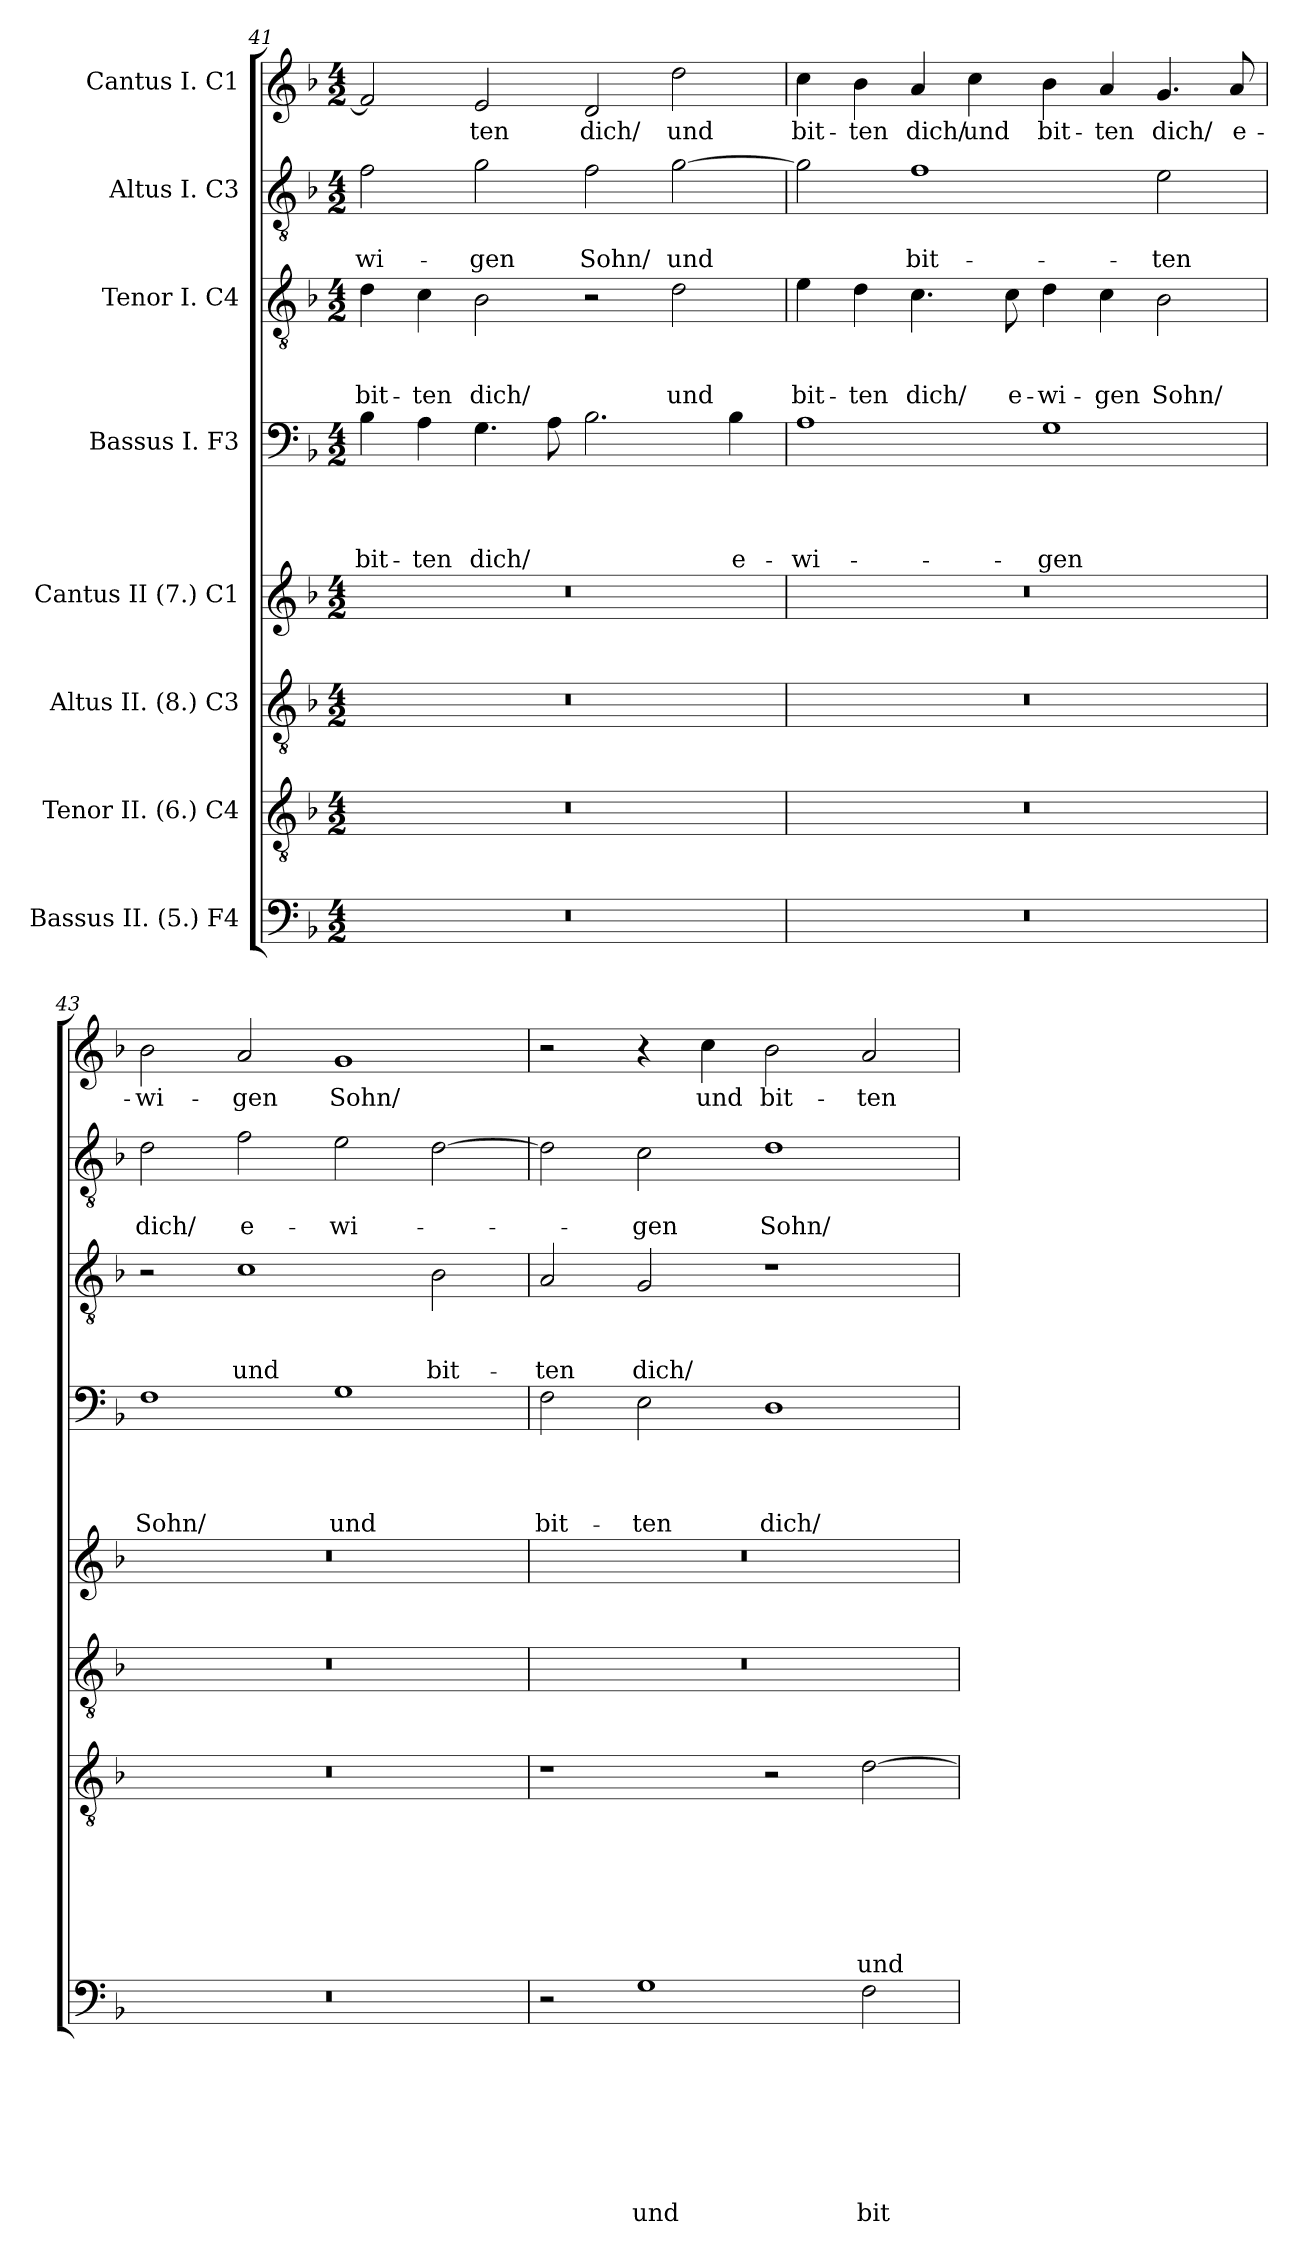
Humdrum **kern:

**kern	**text	**text	**text	**text	**text	**text	**text	**text	**kern	**text	**text	**text	**text	**text	**text	**text	**kern	**kern	**kern	**text	**text	**text	**text	**kern	**text	**text	**text	**kern	**text	**text	**kern	**text
*part8	*part8	*part8	*part8	*part8	*part8	*part8	*part8	*part8	*part7	*part7	*part7	*part7	*part7	*part7	*part7	*part7	*part6	*part5	*part4	*part4	*part4	*part4	*part4	*part3	*part3	*part3	*part3	*part2	*part2	*part2	*part1	*part1
*staff8	*staff8	*staff8	*staff8	*staff8	*staff8	*staff8	*staff8	*staff8	*staff7	*staff7	*staff7	*staff7	*staff7	*staff7	*staff7	*staff7	*staff6	*staff5	*staff4	*staff4	*staff4	*staff4	*staff4	*staff3	*staff3	*staff3	*staff3	*staff2	*staff2	*staff2	*staff1	*staff1
*I"Bassus II. (5.) F4	*	*	*	*	*	*	*	*	*I"Tenor II. (6.) C4	*	*	*	*	*	*	*	*I"Altus II. (8.) C3	*I"Cantus  II (7.) C1	*I"Bassus I. F3	*	*	*	*	*I"Tenor I.  C4	*	*	*	*I"Altus I. C3	*	*	*I"Cantus I. C1	*
*clefF4	*	*	*	*	*	*	*	*	*clefGv2	*	*	*	*	*	*	*	*clefGv2	*clefG2	*clefF4	*	*	*	*	*clefGv2	*	*	*	*clefGv2	*	*	*clefG2	*
*k[b-]	*	*	*	*	*	*	*	*	*k[b-]	*	*	*	*	*	*	*	*k[b-]	*k[b-]	*k[b-]	*	*	*	*	*k[b-]	*	*	*	*k[b-]	*	*	*k[b-]	*
*F:	*	*	*	*	*	*	*	*	*F:	*	*	*	*	*	*	*	*F:	*F:	*F:	*	*	*	*	*F:	*	*	*	*F:	*	*	*F:	*
*M4/2	*	*	*	*	*	*	*	*	*M4/2	*	*	*	*	*	*	*	*M4/2	*M4/2	*M4/2	*	*	*	*	*M4/2	*	*	*	*M4/2	*	*	*M4/2	*
=41	=41	=41	=41	=41	=41	=41	=41	=41	=41	=41	=41	=41	=41	=41	=41	=41	=41	=41	=41	=41	=41	=41	=41	=41	=41	=41	=41	=41	=41	=41	=41	=41
!	!	!	!	!	!	!	!	!	!	!	!	!	!	!	!	!	!	!	!	!	!	!	!LO:LY:b	!	!	!	!LO:LY:b	!	!	!LO:LY:b	!	!
0r	.	.	.	.	.	.	.	.	0r	.	.	.	.	.	.	.	0r	0r	4B-\	.	.	.	bit-	4d\	.	.	bit-	2f\	.	-wi-	2f/]	.
!	!	!	!	!	!	!	!	!	!	!	!	!	!	!	!	!	!	!	!	!	!	!	!LO:LY:b	!	!	!	!LO:LY:b	!	!	!	!	!
.	.	.	.	.	.	.	.	.	.	.	.	.	.	.	.	.	.	.	4A\	.	.	.	-ten	4c\	.	.	-ten	.	.	.	.	.
!	!	!	!	!	!	!	!	!	!	!	!	!	!	!	!	!	!	!	!	!	!	!	!LO:LY:b	!	!	!	!LO:LY:b	!	!	!LO:LY:b	!	!LO:LY:b
.	.	.	.	.	.	.	.	.	.	.	.	.	.	.	.	.	.	.	4.G\	.	.	.	dich/	2B-\	.	.	dich/	2g\	.	-gen	2e/	-ten
.	.	.	.	.	.	.	.	.	.	.	.	.	.	.	.	.	.	.	8A\	.	.	.	.	.	.	.	.	.	.	.	.	.
!	!	!	!	!	!	!	!	!	!	!	!	!	!	!	!	!	!	!	!	!	!	!	!	!	!	!	!	!	!	!LO:LY:b	!	!LO:LY:b
.	.	.	.	.	.	.	.	.	.	.	.	.	.	.	.	.	.	.	2.B-\	.	.	.	.	2r	.	.	.	2f\	.	Sohn/	2d/	dich/
!	!	!	!	!	!	!	!	!	!	!	!	!	!	!	!	!	!	!	!	!	!	!	!	!	!	!	!LO:LY:b	!	!	!LO:LY:b	!	!LO:LY:b
.	.	.	.	.	.	.	.	.	.	.	.	.	.	.	.	.	.	.	.	.	.	.	.	2d\	.	.	und	[2g\	.	und	2dd\	und
!	!	!	!	!	!	!	!	!	!	!	!	!	!	!	!	!	!	!	!	!	!	!	!LO:LY:b	!	!	!	!	!	!	!	!	!
.	.	.	.	.	.	.	.	.	.	.	.	.	.	.	.	.	.	.	4B-\	.	.	.	e-	.	.	.	.	.	.	.	.	.
=42	=42	=42	=42	=42	=42	=42	=42	=42	=42	=42	=42	=42	=42	=42	=42	=42	=42	=42	=42	=42	=42	=42	=42	=42	=42	=42	=42	=42	=42	=42	=42	=42
!	!	!	!	!	!	!	!	!	!	!	!	!	!	!	!	!	!	!	!	!	!	!	!LO:LY:b	!	!	!	!LO:LY:b	!	!	!	!	!LO:LY:b
0r	.	.	.	.	.	.	.	.	0r	.	.	.	.	.	.	.	0r	0r	1A	.	.	.	-wi-	4e\	.	.	bit-	2g\]	.	.	4cc\	bit-
!	!	!	!	!	!	!	!	!	!	!	!	!	!	!	!	!	!	!	!	!	!	!	!	!	!	!	!LO:LY:b	!	!	!	!	!LO:LY:b
.	.	.	.	.	.	.	.	.	.	.	.	.	.	.	.	.	.	.	.	.	.	.	.	4d\	.	.	-ten	.	.	.	4b-\	-ten
!	!	!	!	!	!	!	!	!	!	!	!	!	!	!	!	!	!	!	!	!	!	!	!	!	!	!	!LO:LY:b	!	!	!LO:LY:b	!	!LO:LY:b
.	.	.	.	.	.	.	.	.	.	.	.	.	.	.	.	.	.	.	.	.	.	.	.	4.c\	.	.	dich/	1f	.	bit-	4a/	dich/
!	!	!	!	!	!	!	!	!	!	!	!	!	!	!	!	!	!	!	!	!	!	!	!	!	!	!	!	!	!	!	!	!LO:LY:b
.	.	.	.	.	.	.	.	.	.	.	.	.	.	.	.	.	.	.	.	.	.	.	.	.	.	.	.	.	.	.	4cc\	und
!	!	!	!	!	!	!	!	!	!	!	!	!	!	!	!	!	!	!	!	!	!	!	!	!	!	!	!LO:LY:b	!	!	!	!	!
.	.	.	.	.	.	.	.	.	.	.	.	.	.	.	.	.	.	.	.	.	.	.	.	8c\	.	.	e-	.	.	.	.	.
!	!	!	!	!	!	!	!	!	!	!	!	!	!	!	!	!	!	!	!	!	!	!	!LO:LY:b	!	!	!	!LO:LY:b	!	!	!	!	!LO:LY:b
.	.	.	.	.	.	.	.	.	.	.	.	.	.	.	.	.	.	.	1G	.	.	.	-gen	4d\	.	.	-wi-	.	.	.	4b-\	bit-
!	!	!	!	!	!	!	!	!	!	!	!	!	!	!	!	!	!	!	!	!	!	!	!	!	!	!	!LO:LY:b	!	!	!	!	!LO:LY:b
.	.	.	.	.	.	.	.	.	.	.	.	.	.	.	.	.	.	.	.	.	.	.	.	4c\	.	.	-gen	.	.	.	4a/	-ten
!	!	!	!	!	!	!	!	!	!	!	!	!	!	!	!	!	!	!	!	!	!	!	!	!	!	!	!LO:LY:b	!	!	!LO:LY:b	!	!LO:LY:b
.	.	.	.	.	.	.	.	.	.	.	.	.	.	.	.	.	.	.	.	.	.	.	.	2B-\	.	.	Sohn/	2e\	.	-ten	4.g/	dich/
!	!	!	!	!	!	!	!	!	!	!	!	!	!	!	!	!	!	!	!	!	!	!	!	!	!	!	!	!	!	!	!	!LO:LY:b
.	.	.	.	.	.	.	.	.	.	.	.	.	.	.	.	.	.	.	.	.	.	.	.	.	.	.	.	.	.	.	8a/	e-
!!LO:LB:g=z
=43	=43	=43	=43	=43	=43	=43	=43	=43	=43	=43	=43	=43	=43	=43	=43	=43	=43	=43	=43	=43	=43	=43	=43	=43	=43	=43	=43	=43	=43	=43	=43	=43
!	!	!	!	!	!	!	!	!	!	!	!	!	!	!	!	!	!	!	!	!	!	!	!LO:LY:b	!	!	!	!	!	!	!LO:LY:b	!	!LO:LY:b
0r	.	.	.	.	.	.	.	.	0r	.	.	.	.	.	.	.	0r	0r	1F	.	.	.	Sohn/	2r	.	.	.	2d\	.	dich/	2b-\	-wi-
!	!	!	!	!	!	!	!	!	!	!	!	!	!	!	!	!	!	!	!	!	!	!	!	!	!	!	!LO:LY:b	!	!	!LO:LY:b	!	!LO:LY:b
.	.	.	.	.	.	.	.	.	.	.	.	.	.	.	.	.	.	.	.	.	.	.	.	1c	.	.	und	2f\	.	e-	2a/	-gen
!	!	!	!	!	!	!	!	!	!	!	!	!	!	!	!	!	!	!	!	!	!	!	!LO:LY:b	!	!	!	!	!	!	!LO:LY:b	!	!LO:LY:b
.	.	.	.	.	.	.	.	.	.	.	.	.	.	.	.	.	.	.	1G	.	.	.	und	.	.	.	.	2e\	.	-wi-	1g	Sohn/
!	!	!	!	!	!	!	!	!	!	!	!	!	!	!	!	!	!	!	!	!	!	!	!	!	!	!	!LO:LY:b	!	!	!	!	!
.	.	.	.	.	.	.	.	.	.	.	.	.	.	.	.	.	.	.	.	.	.	.	.	2B-\	.	.	bit-	[2d\	.	.	.	.
=44	=44	=44	=44	=44	=44	=44	=44	=44	=44	=44	=44	=44	=44	=44	=44	=44	=44	=44	=44	=44	=44	=44	=44	=44	=44	=44	=44	=44	=44	=44	=44	=44
!	!	!	!	!	!	!	!	!	!	!	!	!	!	!	!	!	!	!	!	!	!	!	!LO:LY:b	!	!	!	!LO:LY:b	!	!	!	!	!
2r	.	.	.	.	.	.	.	.	1r	.	.	.	.	.	.	.	0r	0r	2F\	.	.	.	bit-	2A/	.	.	-ten	2d\]	.	.	2r	.
!	!	!	!	!	!	!	!	!LO:LY:b	!	!	!	!	!	!	!	!	!	!	!	!	!	!	!LO:LY:b	!	!	!	!LO:LY:b	!	!	!LO:LY:b	!	!
1G	.	.	.	.	.	.	.	und	.	.	.	.	.	.	.	.	.	.	2E\	.	.	.	-ten	2G/	.	.	dich/	2c\	.	-gen	4r	.
!	!	!	!	!	!	!	!	!	!	!	!	!	!	!	!	!	!	!	!	!	!	!	!	!	!	!	!	!	!	!	!	!LO:LY:b
.	.	.	.	.	.	.	.	.	.	.	.	.	.	.	.	.	.	.	.	.	.	.	.	.	.	.	.	.	.	.	4cc\	und
!	!	!	!	!	!	!	!	!	!	!	!	!	!	!	!	!	!	!	!	!	!	!	!LO:LY:b	!	!	!	!	!	!	!LO:LY:b	!	!LO:LY:b
.	.	.	.	.	.	.	.	.	2r	.	.	.	.	.	.	.	.	.	1D	.	.	.	dich/	1r	.	.	.	1d	.	Sohn/	2b-\	bit-
!	!	!	!	!	!	!	!	!LO:LY:b	!	!	!	!	!	!	!	!LO:LY:b	!	!	!	!	!	!	!	!	!	!	!	!	!	!	!	!LO:LY:b
2F\	.	.	.	.	.	.	.	bit-	[2d\	.	.	.	.	.	.	und	.	.	.	.	.	.	.	.	.	.	.	.	.	.	2a/	-ten
=	=	=	=	=	=	=	=	=	=	=	=	=	=	=	=	=	=	=	=	=	=	=	=	=	=	=	=	=	=	=	=	=
*-	*-	*-	*-	*-	*-	*-	*-	*-	*-	*-	*-	*-	*-	*-	*-	*-	*-	*-	*-	*-	*-	*-	*-	*-	*-	*-	*-	*-	*-	*-	*-	*-
